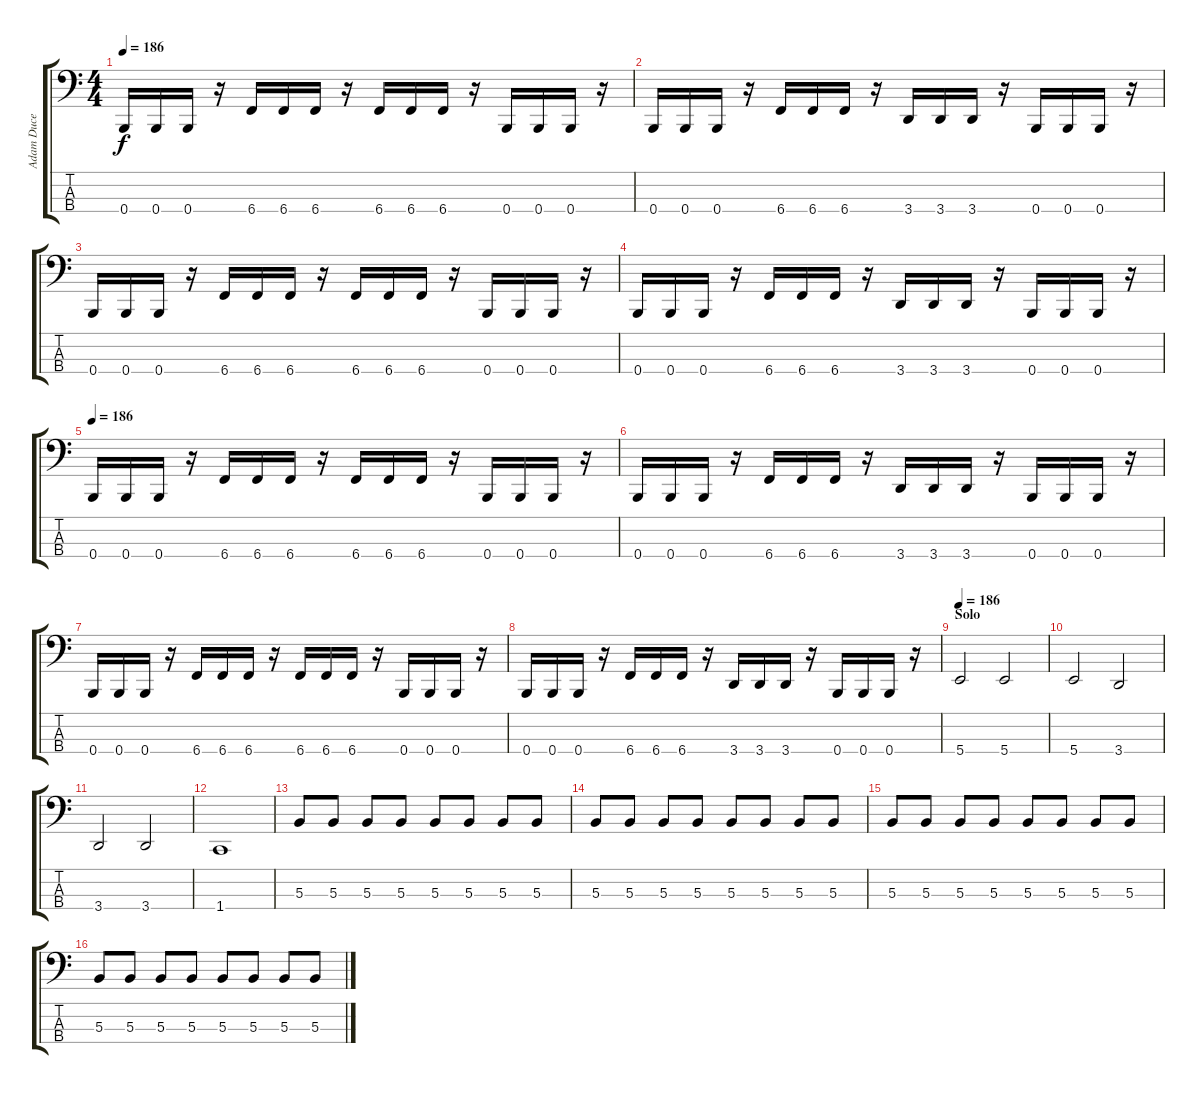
\track ("Adam Duce" "Adam Duce") {instrument electricbassfinger}
\staff {score tabs}
\tuning (E2 B1 Gb1 B0) {hide}
\ts (4 4)
\tempo 186
\clef f4
\ks c
0.4.16{dy f} 0.4.16 0.4.16 r.16 6.4.16 6.4.16 6.4.16 r.16 6.4.16 6.4.16 6.4.16 r.16 0.4.16 0.4.16 0.4.16 r.16 |
0.4.16 0.4.16 0.4.16 r.16 6.4.16 6.4.16 6.4.16 r.16 3.4.16 3.4.16 3.4.16 r.16 0.4.16 0.4.16 0.4.16 r.16 |
0.4.16 0.4.16 0.4.16 r.16 6.4.16 6.4.16 6.4.16 r.16 6.4.16 6.4.16 6.4.16 r.16 0.4.16 0.4.16 0.4.16 r.16 |
0.4.16 0.4.16 0.4.16 r.16 6.4.16 6.4.16 6.4.16 r.16 3.4.16 3.4.16 3.4.16 r.16 0.4.16 0.4.16 0.4.16 r.16 |
\tempo 186
0.4.16 0.4.16 0.4.16 r.16 6.4.16 6.4.16 6.4.16 r.16 6.4.16 6.4.16 6.4.16 r.16 0.4.16 0.4.16 0.4.16 r.16 |
0.4.16 0.4.16 0.4.16 r.16 6.4.16 6.4.16 6.4.16 r.16 3.4.16 3.4.16 3.4.16 r.16 0.4.16 0.4.16 0.4.16 r.16 |
0.4.16 0.4.16 0.4.16 r.16 6.4.16 6.4.16 6.4.16 r.16 6.4.16 6.4.16 6.4.16 r.16 0.4.16 0.4.16 0.4.16 r.16 |
0.4.16 0.4.16 0.4.16 r.16 6.4.16 6.4.16 6.4.16 r.16 3.4.16 3.4.16 3.4.16 r.16 0.4.16 0.4.16 0.4.16 r.16 |
\section ("" "Solo")
\tempo 186
5.4.2 5.4.2 |
5.4.2 3.4.2 |
3.4.2 3.4.2 |
1.4.1 |
5.3.8 5.3.8 5.3.8 5.3.8 5.3.8 5.3.8 5.3.8 5.3.8 |
5.3.8 5.3.8 5.3.8 5.3.8 5.3.8 5.3.8 5.3.8 5.3.8 |
5.3.8 5.3.8 5.3.8 5.3.8 5.3.8 5.3.8 5.3.8 5.3.8 |
5.3.8 5.3.8 5.3.8 5.3.8 5.3.8 5.3.8 5.3.8 5.3.8
